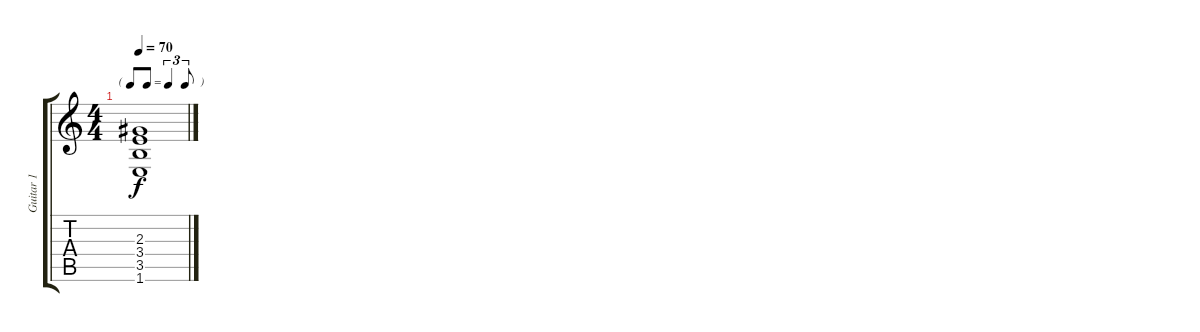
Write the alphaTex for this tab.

\track ("Guitar 1" "Guitar 1") {instrument distortionguitar}
\staff {score tabs}
\tuning (Eb4 Bb3 Gb3 Db3 Ab2 Eb2) {hide}
\ts (4 4)
\tf triplet8th
\tempo 70
\clef g2
\ks c
(2.3{t} 3.4{t} 3.5{t} 1.6{t}).1{dy f}
